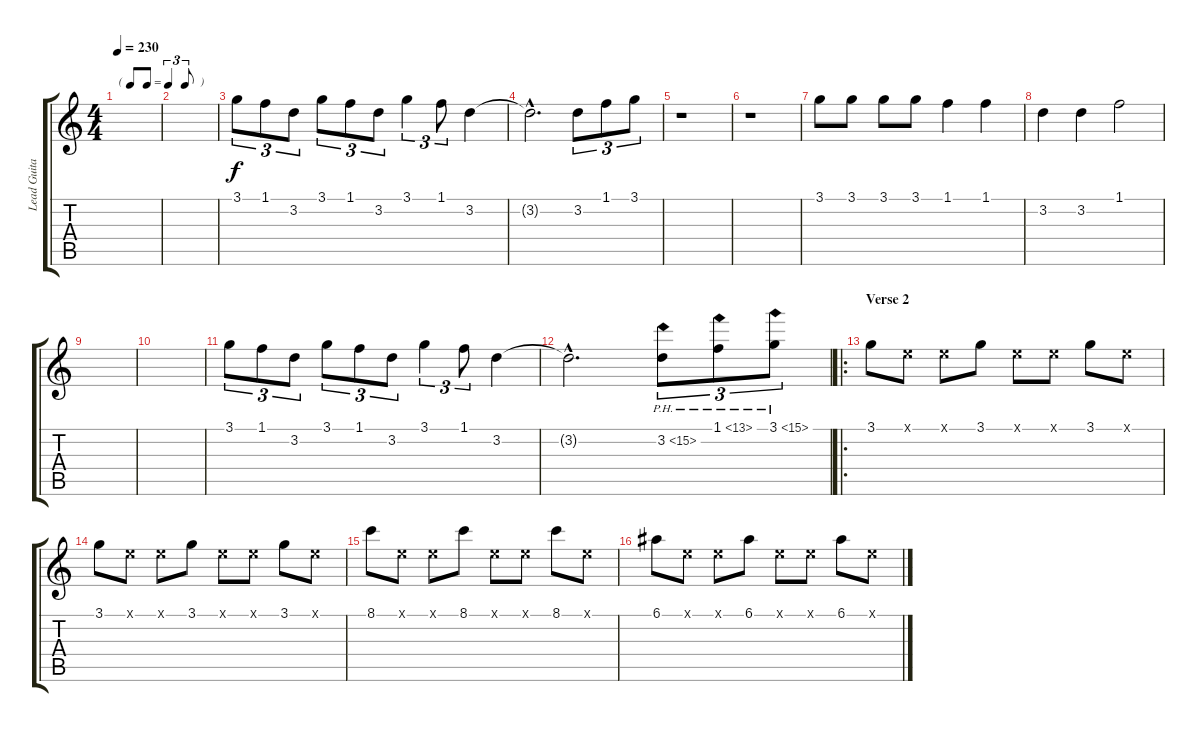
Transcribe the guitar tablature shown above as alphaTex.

\track ("Lead Guitar" "Lead Guita") {instrument distortionguitar}
\staff {score tabs}
\tuning (E4 B3 G3 D3 A2 E2) {hide}
\ts (4 4)
\tf triplet8th
\tempo 230
\clef g2
\ks c
|
|
3.1.8{tu (3 2)} 1.1.8{tu (3 2)} 3.2.8{tu (3 2)} 3.1.8{tu (3 2)} 1.1.8{tu (3 2)} 3.2.8{tu (3 2)} 3.1.4{tu (3 2)} 1.1.8{tu (3 2)} 3.2.4 |
3.2{hac t}.2{d} 3.2.8{tu (3 2)} 1.1.8{tu (3 2)} 3.1.8{tu (3 2)} |
r.1 |
r.1 |
3.1.8 3.1.8 3.1.8 3.1.8 1.1.4 1.1.4 |
3.2.4 3.2.4 1.1.2 |
|
|
3.1.8{tu (3 2)} 1.1.8{tu (3 2)} 3.2.8{tu (3 2)} 3.1.8{tu (3 2)} 1.1.8{tu (3 2)} 3.2.8{tu (3 2)} 3.1.4{tu (3 2)} 1.1.8{tu (3 2)} 3.2.4 |
3.2{hac t}.2{d} 3.2{ph 12}.8{tu (3 2)} 1.1{ph 12}.8{tu (3 2)} 3.1{ph 12}.8{tu (3 2)} |
\ro
\section ("" "Verse 2")
3.1.8 0.1{x}.8 0.1{x}.8 3.1.8 0.1{x}.8 0.1{x}.8 3.1.8 0.1{x}.8 |
3.1.8 0.1{x}.8 0.1{x}.8 3.1.8 0.1{x}.8 0.1{x}.8 3.1.8 0.1{x}.8 |
8.1.8 0.1{x}.8 0.1{x}.8 8.1.8 0.1{x}.8 0.1{x}.8 8.1.8 0.1{x}.8 |
6.1.8 0.1{x}.8 0.1{x}.8 6.1.8 0.1{x}.8 0.1{x}.8 6.1.8 0.1{x}.8
